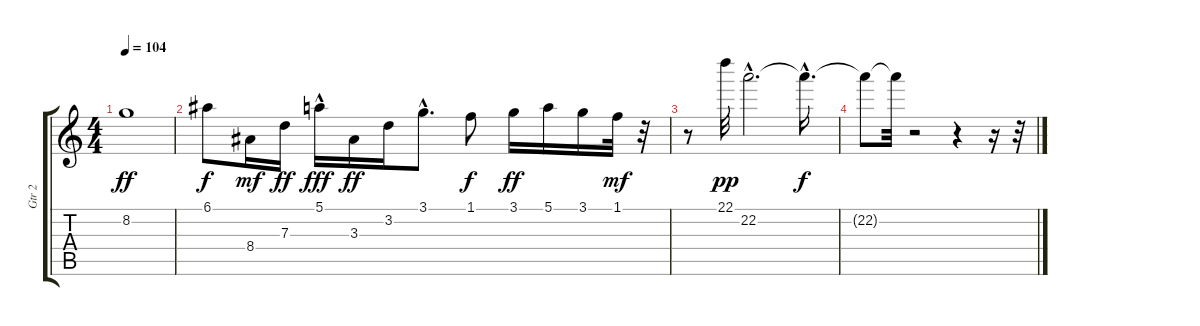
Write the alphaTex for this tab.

\track ("Gtr 2" "Gtr 2") {instrument acousticguitarsteel}
\staff {score tabs}
\tuning (E4 B3 G3 D3 A2 E2) {hide}
\ts (4 4)
\tempo 104
\clef g2
\ks c
8.2.1{dy ff} |
6.1.8{dy f} 8.4.16{dy mf} 7.3.16{dy ff} 5.1{hac}.16{dy fff} 3.3.16{dy ff} 3.2.16 3.1{hac}.8{d} 1.1.8{dy f} 3.1.16{dy ff} 5.1.16 3.1.16 1.1.32{dy mf} r.32 |
r.8 22.1.32{dy pp} 22.2{hac}.2{d} 22.2{hac t}.16{d dy f} |
22.2{t}.8 22.2{t}.32 r.2 r.4 r.16 r.32
